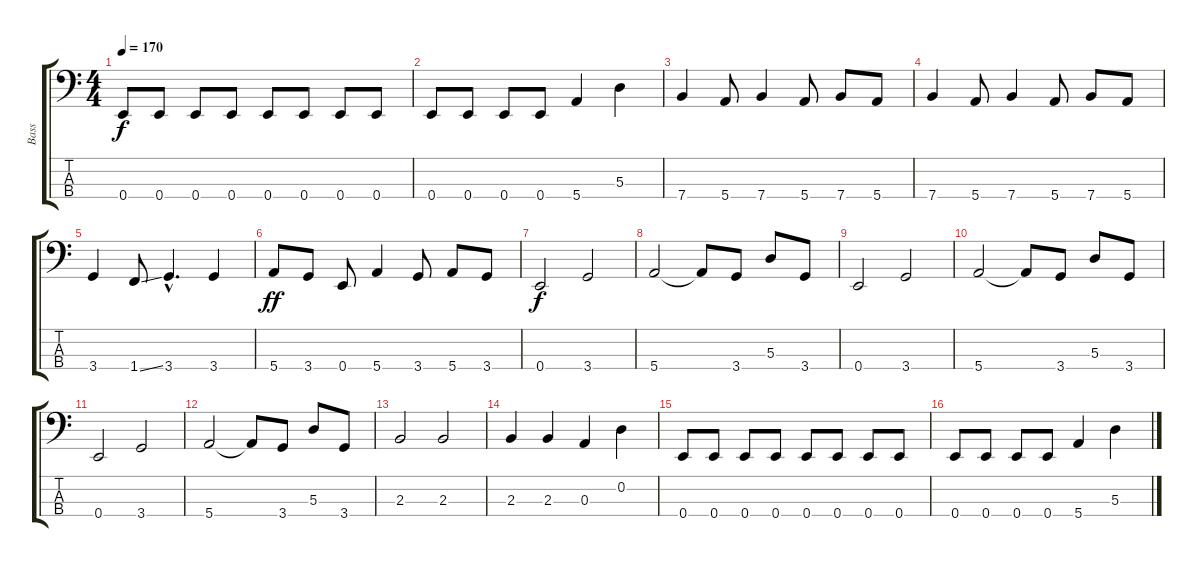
\track ("Bass" "Bass") {instrument electricbasspick}
\staff {score tabs}
\tuning (G2 D2 A1 E1) {hide}
\ts (4 4)
\tempo 170
\clef f4
\ks c
0.4.8{dy f} 0.4.8 0.4.8 0.4.8 0.4.8 0.4.8 0.4.8 0.4.8 |
0.4.8 0.4.8 0.4.8 0.4.8 5.4.4 5.3.4 |
7.4.4 5.4.8 7.4.4 5.4.8 7.4.8 5.4.8 |
7.4.4 5.4.8 7.4.4 5.4.8 7.4.8 5.4.8 |
3.4.4 1.4{ss}.8 3.4{hac}.4{d} 3.4.4 |
5.4.8{dy ff} 3.4.8 0.4.8 5.4.4 3.4.8 5.4.8 3.4.8 |
0.4.2{dy f} 3.4.2 |
5.4.2 5.4{t}.8 3.4.8 5.3.8 3.4.8 |
0.4.2 3.4.2 |
5.4.2 5.4{t}.8 3.4.8 5.3.8 3.4.8 |
0.4.2 3.4.2 |
5.4.2 5.4{t}.8 3.4.8 5.3.8 3.4.8 |
2.3.2 2.3.2 |
2.3.4 2.3.4 0.3.4 0.2.4 |
0.4.8 0.4.8 0.4.8 0.4.8 0.4.8 0.4.8 0.4.8 0.4.8 |
0.4.8 0.4.8 0.4.8 0.4.8 5.4.4 5.3.4
